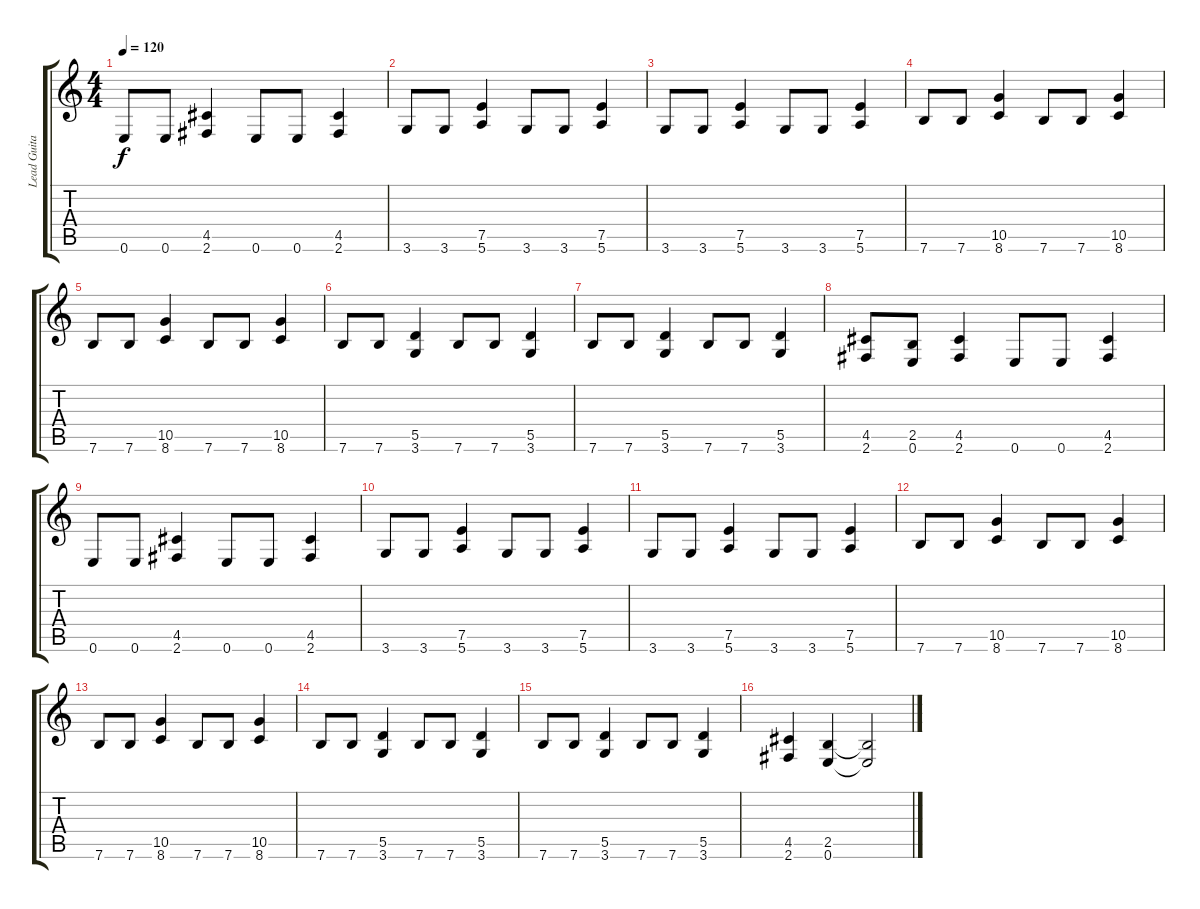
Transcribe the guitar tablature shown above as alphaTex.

\track ("Lead Guitar" "Lead Guita") {instrument distortionguitar}
\staff {score tabs}
\tuning (E4 B3 G3 D3 A2 E2) {hide}
\ts (4 4)
\tempo 120
\clef g2
\ks c
0.6.8{dy f} 0.6.8 (4.5 2.6).4 0.6.8 0.6.8 (4.5 2.6).4 |
3.6.8 3.6.8 (7.5 5.6).4 3.6.8 3.6.8 (7.5 5.6).4 |
3.6.8 3.6.8 (7.5 5.6).4 3.6.8 3.6.8 (7.5 5.6).4 |
7.6.8 7.6.8 (10.5 8.6).4 7.6.8 7.6.8 (10.5 8.6).4 |
7.6.8 7.6.8 (10.5 8.6).4 7.6.8 7.6.8 (10.5 8.6).4 |
7.6.8 7.6.8 (5.5 3.6).4 7.6.8 7.6.8 (5.5 3.6).4 |
7.6.8 7.6.8 (5.5 3.6).4 7.6.8 7.6.8 (5.5 3.6).4 |
(4.5 2.6).8 (2.5 0.6).8 (4.5 2.6).4 0.6.8 0.6.8 (4.5 2.6).4 |
0.6.8 0.6.8 (4.5 2.6).4 0.6.8 0.6.8 (4.5 2.6).4 |
3.6.8 3.6.8 (7.5 5.6).4 3.6.8 3.6.8 (7.5 5.6).4 |
3.6.8 3.6.8 (7.5 5.6).4 3.6.8 3.6.8 (7.5 5.6).4 |
7.6.8 7.6.8 (10.5 8.6).4 7.6.8 7.6.8 (10.5 8.6).4 |
7.6.8 7.6.8 (10.5 8.6).4 7.6.8 7.6.8 (10.5 8.6).4 |
7.6.8 7.6.8 (5.5 3.6).4 7.6.8 7.6.8 (5.5 3.6).4 |
7.6.8 7.6.8 (5.5 3.6).4 7.6.8 7.6.8 (5.5 3.6).4 |
(4.5 2.6).4 (2.5 0.6).4 (2.5{t} 0.6{t}).2
